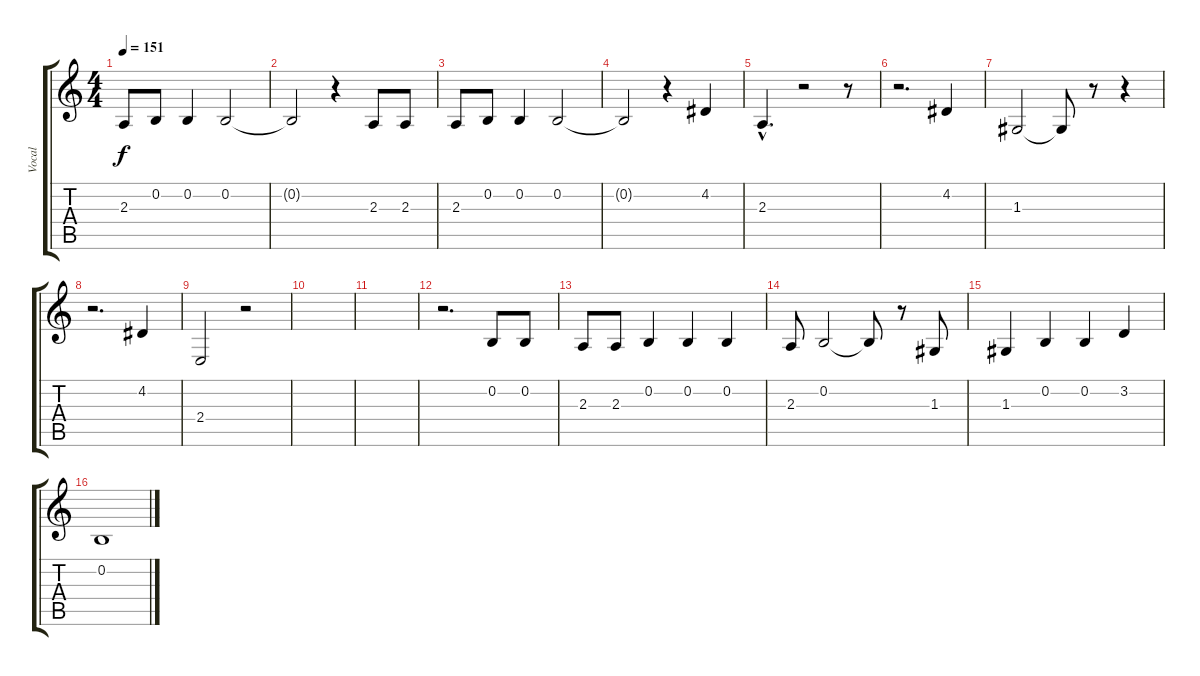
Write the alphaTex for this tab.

\track ("Vocal" "Vocal") {instrument synthstrings2}
\staff {score tabs}
\tuning (E4 B3 G3 D3 A2 E2) {hide}
\ts (4 4)
\tempo 151
\clef g2
\ks c
2.3.8{dy f} 0.2.8 0.2.4 0.2.2 |
0.2{t}.2 r.4 2.3.8 2.3.8 |
2.3.8 0.2.8 0.2.4 0.2.2 |
0.2{t}.2 r.4 4.2.4 |
2.3{hac}.4{d} r.2 r.8 |
r.2{d} 4.2.4 |
1.3.2 1.3{t}.8 r.8 r.4 |
r.2{d} 4.2.4 |
2.4.2 r.2 |
|
|
r.2{d} 0.2.8 0.2.8 |
2.3.8 2.3.8 0.2.4 0.2.4 0.2.4 |
2.3.8 0.2.2 0.2{t}.8 r.8 1.3.8 |
1.3.4 0.2.4 0.2.4 3.2.4 |
0.2.1
